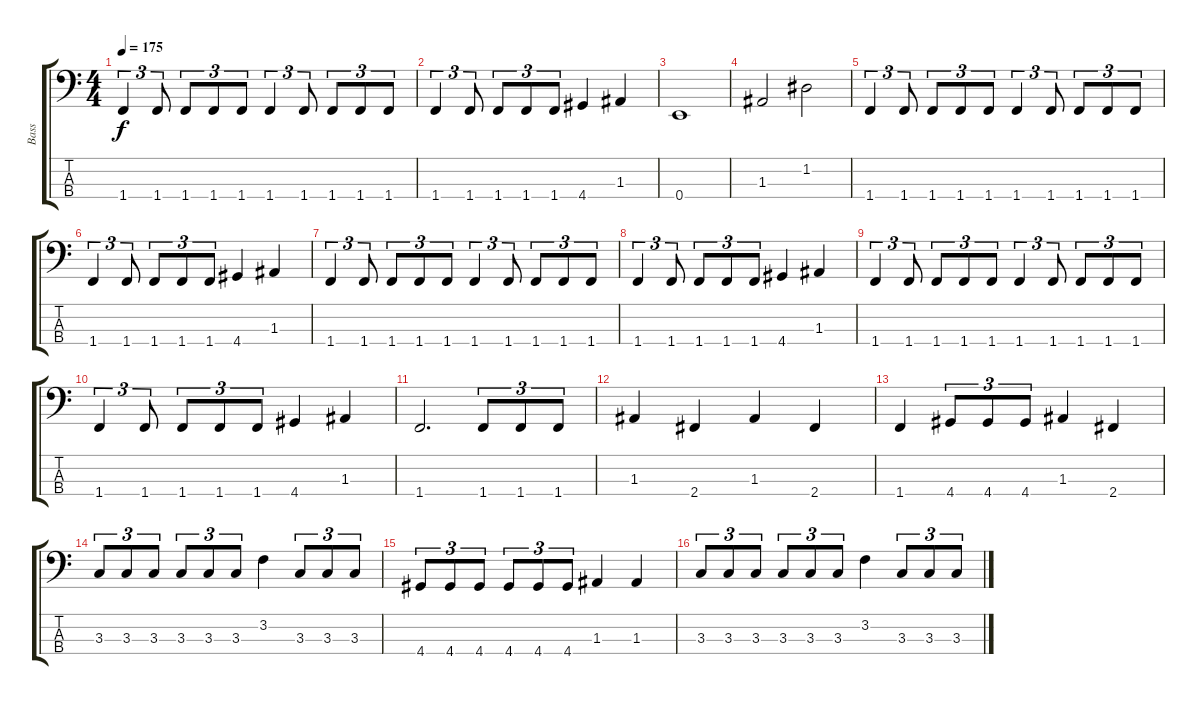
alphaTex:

\track ("Bass" "Bass") {instrument electricbassfinger}
\staff {score tabs}
\tuning (G2 D2 A1 E1) {hide}
\ts (4 4)
\tempo 175
\clef f4
\ks c
1.4.4{tu (3 2) dy f} 1.4.8{tu (3 2)} 1.4.8{tu (3 2)} 1.4.8{tu (3 2)} 1.4.8{tu (3 2)} 1.4.4{tu (3 2)} 1.4.8{tu (3 2)} 1.4.8{tu (3 2)} 1.4.8{tu (3 2)} 1.4.8{tu (3 2)} |
1.4.4{tu (3 2)} 1.4.8{tu (3 2)} 1.4.8{tu (3 2)} 1.4.8{tu (3 2)} 1.4.8{tu (3 2)} 4.4.4 1.3.4 |
0.4.1 |
1.3.2 1.2.2 |
1.4.4{tu (3 2)} 1.4.8{tu (3 2)} 1.4.8{tu (3 2)} 1.4.8{tu (3 2)} 1.4.8{tu (3 2)} 1.4.4{tu (3 2)} 1.4.8{tu (3 2)} 1.4.8{tu (3 2)} 1.4.8{tu (3 2)} 1.4.8{tu (3 2)} |
1.4.4{tu (3 2)} 1.4.8{tu (3 2)} 1.4.8{tu (3 2)} 1.4.8{tu (3 2)} 1.4.8{tu (3 2)} 4.4.4 1.3.4 |
1.4.4{tu (3 2)} 1.4.8{tu (3 2)} 1.4.8{tu (3 2)} 1.4.8{tu (3 2)} 1.4.8{tu (3 2)} 1.4.4{tu (3 2)} 1.4.8{tu (3 2)} 1.4.8{tu (3 2)} 1.4.8{tu (3 2)} 1.4.8{tu (3 2)} |
1.4.4{tu (3 2)} 1.4.8{tu (3 2)} 1.4.8{tu (3 2)} 1.4.8{tu (3 2)} 1.4.8{tu (3 2)} 4.4.4 1.3.4 |
1.4.4{tu (3 2)} 1.4.8{tu (3 2)} 1.4.8{tu (3 2)} 1.4.8{tu (3 2)} 1.4.8{tu (3 2)} 1.4.4{tu (3 2)} 1.4.8{tu (3 2)} 1.4.8{tu (3 2)} 1.4.8{tu (3 2)} 1.4.8{tu (3 2)} |
1.4.4{tu (3 2)} 1.4.8{tu (3 2)} 1.4.8{tu (3 2)} 1.4.8{tu (3 2)} 1.4.8{tu (3 2)} 4.4.4 1.3.4 |
1.4.2{d} 1.4.8{tu (3 2)} 1.4.8{tu (3 2)} 1.4.8{tu (3 2)} |
1.3.4 2.4.4 1.3.4 2.4.4 |
1.4.4 4.4.8{tu (3 2)} 4.4.8{tu (3 2)} 4.4.8{tu (3 2)} 1.3.4 2.4.4 |
3.3.8{tu (3 2)} 3.3.8{tu (3 2)} 3.3.8{tu (3 2)} 3.3.8{tu (3 2)} 3.3.8{tu (3 2)} 3.3.8{tu (3 2)} 3.2.4 3.3.8{tu (3 2)} 3.3.8{tu (3 2)} 3.3.8{tu (3 2)} |
4.4.8{tu (3 2)} 4.4.8{tu (3 2)} 4.4.8{tu (3 2)} 4.4.8{tu (3 2)} 4.4.8{tu (3 2)} 4.4.8{tu (3 2)} 1.3.4 1.3.4 |
3.3.8{tu (3 2)} 3.3.8{tu (3 2)} 3.3.8{tu (3 2)} 3.3.8{tu (3 2)} 3.3.8{tu (3 2)} 3.3.8{tu (3 2)} 3.2.4 3.3.8{tu (3 2)} 3.3.8{tu (3 2)} 3.3.8{tu (3 2)}
